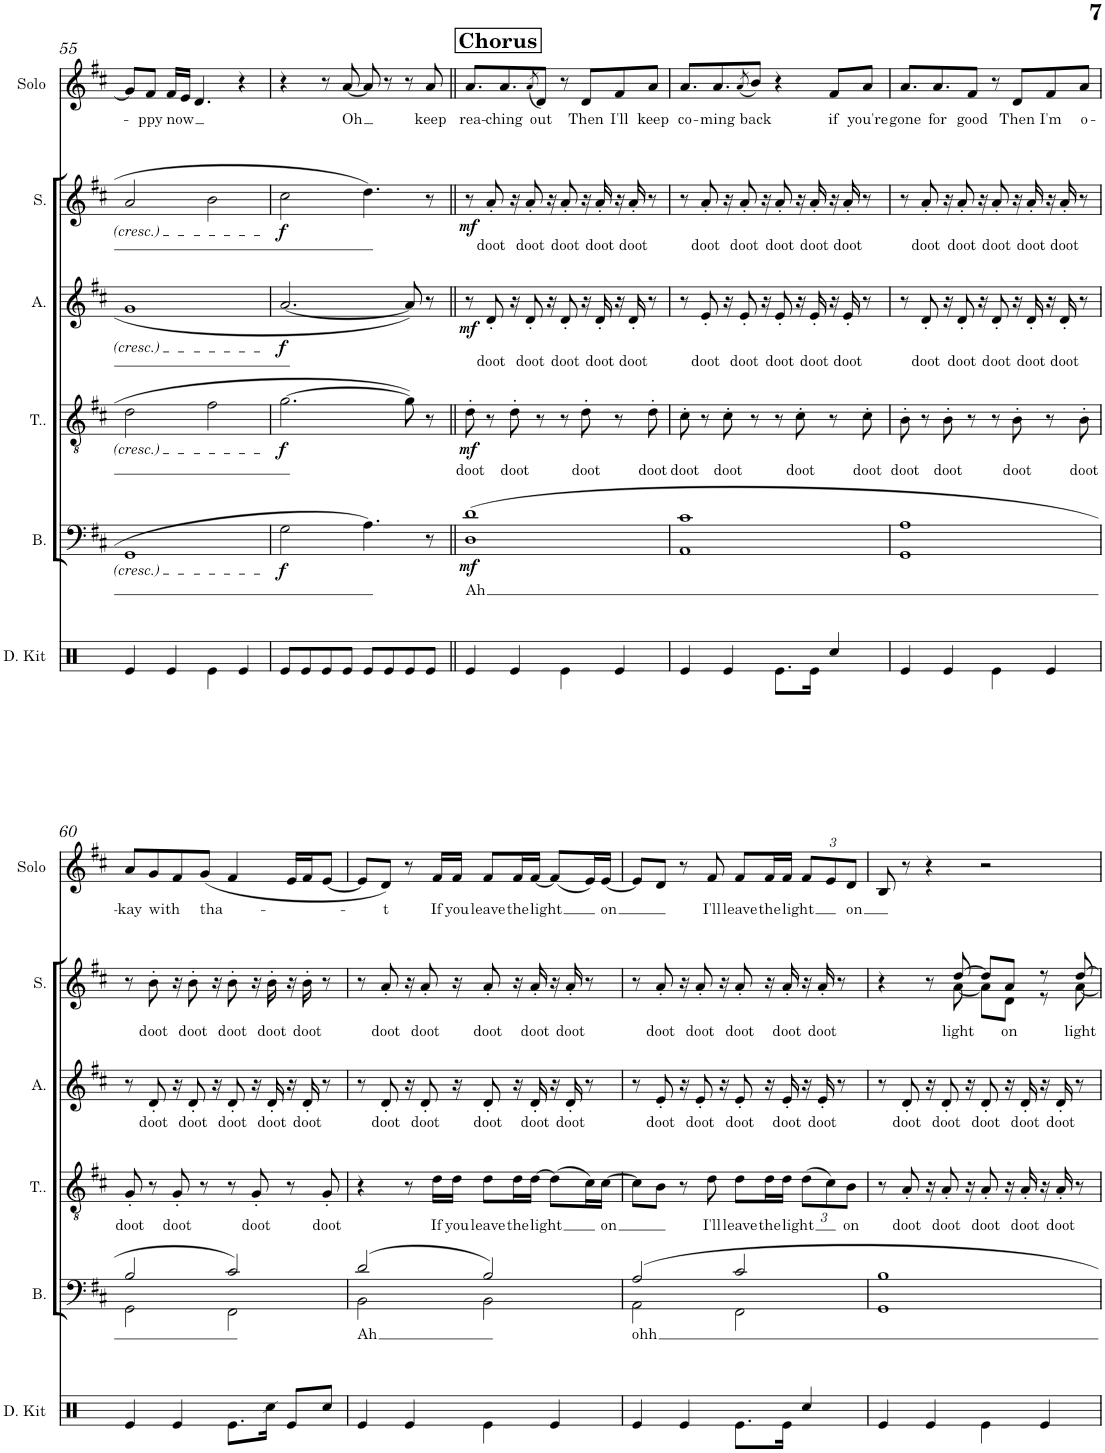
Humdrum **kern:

**kern	**kern	**text	**dynam	**kern	**text	**dynam	**kern	**text	**dynam	**kern	**text	**dynam	**kern	**text
*part6	*part5	*part5	*part5	*part4	*part4	*part4	*part3	*part3	*part3	*part2	*part2	*part2	*part1	*part1
*staff6	*staff5	*staff5	*staff5	*staff4	*staff4	*staff4	*staff3	*staff3	*staff3	*staff2	*staff2	*staff2	*staff1	*staff1
*I"Drum Kit	*I"Bass	*	*	*I"Tenor	*	*	*I"Alto	*	*	*I"Soprano	*	*	*I"Solo	*
*I'D. Kit	*I'B.	*	*	*I'T..	*	*	*I'A.	*	*	*I'S.	*	*	*I'Solo	*
!!LO:PB:g=z
*clefX	*clefF4	*	*	*clefGv2	*	*	*clefG2	*	*	*clefG2	*	*	*clefG2	*
*k[]	*k[f#c#]	*	*	*k[f#c#]	*	*	*k[f#c#]	*	*	*k[f#c#]	*	*	*k[f#c#]	*
*M4/4	*M4/4	*	*	*M4/4	*	*	*M4/4	*	*	*M4/4	*	*	*M4/4	*
=55	=55	=55	=55	=55	=55	=55	=55	=55	=55	=55	=55	=55	=55	=55
4Re/	1GG	.	.	2d\	.	.	1g	.	.	2a/	.	.	8g/L]	.
!	!	!	!	!	!	!	!	!	!	!	!	!	!	!LO:LY:b
.	.	.	.	.	.	.	.	.	.	.	.	.	8f#/J	-ppy
!	!	!	!	!	!	!	!	!	!	!	!	!	!	!LO:LY:b
4Re/	.	.	.	.	.	.	.	.	.	.	.	.	16f#/LL	now
.	.	.	.	.	.	.	.	.	.	.	.	.	16e/JJ	.
.	.	.	.	.	.	.	.	.	.	.	.	.	4.d/	.
4Re\	.	.	.	2f#\	.	.	.	.	.	2b\	.	.	.	.
4Re/	.	.	.	.	.	.	.	.	.	.	.	.	4r	.
=56	=56	=56	=56	=56	=56	=56	=56	=56	=56	=56	=56	=56	=56	=56
!	!	!	!LO:DY:b	!	!	!LO:DY:b	!	!	!LO:DY:b	!	!	!LO:DY:b	!	!
8Re/L	2G\	.	f	[2.g\	.	f	[2.a/	.	f	2cc#\	.	f	4r	.
8Re/	.	.	.	.	.	.	.	.	.	.	.	.	.	.
8Re/	.	.	.	.	.	.	.	.	.	.	.	.	8r	.
!	!	!	!	!	!	!	!	!	!	!	!	!	!	!LO:LY:b
8Re/J	.	.	.	.	.	.	.	.	.	.	.	.	[8a/	Oh
8Re/L	4.A\	.	.	.	.	.	.	.	.	4.dd\	.	.	8a/]	.
8Re/	.	.	.	.	.	.	.	.	.	.	.	.	8r	.
8Re/	.	.	.	8g\]	.	.	8a/]	.	.	.	.	.	8r	.
!	!	!	!	!	!	!	!	!	!	!	!	!	!	!LO:LY:b
8Re/J	8r	.	.	8r	.	.	8r	.	.	8r	.	.	8a/	keep
!!LO:REH:place=s1:a:B:cj:fs=14:t=Chorus
=57||	=57||	=57||	=57||	=57||	=57||	=57||	=57||	=57||	=57||	=57||	=57||	=57||	=57||	=57||
!	!	!LO:LY:b	!LO:DY:b	!	!LO:LY:b	!LO:DY:b	!	!	!LO:DY:b	!	!	!LO:DY:b	!	!LO:LY:b
4Re/	(1D 1d	Ah	mf	8d'\	doot	mf	8r	.	mf	8r	.	mf	8.a/L	rea-
!	!	!	!	!	!	!	!	!LO:LY:b	!	!	!LO:LY:b	!	!	!
.	.	.	.	8r	.	.	8d'/	doot	.	8a'/	doot	.	.	.
!	!	!	!	!	!	!	!	!	!	!	!	!	!	!LO:LY:b
.	.	.	.	.	.	.	.	.	.	.	.	.	8.a/	-ching
!	!	!	!	!	!LO:LY:b	!	!	!	!	!	!	!	!	!
4Re/	.	.	.	8d'\	doot	.	16r	.	.	16r	.	.	.	.
!	!	!	!	!	!	!	!	!LO:LY:b	!	!	!LO:LY:b	!	!	!
.	.	.	.	.	.	.	8d'/	doot	.	8a'/	doot	.	.	.
.	.	.	.	.	.	.	.	.	.	.	.	.	(8qa/	.
!	!	!	!	!	!	!	!	!	!	!	!	!	!	!LO:LY:b
.	.	.	.	8r	.	.	.	.	.	.	.	.	8d/J)	out
.	.	.	.	.	.	.	16r	.	.	16r	.	.	.	.
!	!	!	!	!	!	!	!	!LO:LY:b	!	!	!LO:LY:b	!	!	!
4Re\	.	.	.	8r	.	.	8d'/	doot	.	8a'/	doot	.	8r	.
!	!	!	!	!	!LO:LY:b	!	!	!	!	!	!	!	!	!LO:LY:b
.	.	.	.	8d'\	doot	.	16r	.	.	16r	.	.	8d/L	Then
!	!	!	!	!	!	!	!	!LO:LY:b	!	!	!LO:LY:b	!	!	!
.	.	.	.	.	.	.	16d'/	doot	.	16a'/	doot	.	.	.
!	!	!	!	!	!	!	!	!	!	!	!	!	!	!LO:LY:b
4Re/	.	.	.	8r	.	.	16r	.	.	16r	.	.	8f#/	I'll
!	!	!	!	!	!	!	!	!LO:LY:b	!	!	!LO:LY:b	!	!	!
.	.	.	.	.	.	.	16d'/	doot	.	16a'/	doot	.	.	.
!	!	!	!	!	!LO:LY:b	!	!	!	!	!	!	!	!	!LO:LY:b
.	.	.	.	8d'\	doot	.	8r	.	.	8r	.	.	8a/J	keep
=58	=58	=58	=58	=58	=58	=58	=58	=58	=58	=58	=58	=58	=58	=58
!	!	!	!	!	!LO:LY:b	!	!	!	!	!	!	!	!	!LO:LY:b
4Re/	1AA 1c#	.	.	8c#'\	doot	.	8r	.	.	8r	.	.	8.a/L	co-
!	!	!	!	!	!	!	!	!LO:LY:b	!	!	!LO:LY:b	!	!	!
.	.	.	.	8r	.	.	8e'/	doot	.	8a'/	doot	.	.	.
!	!	!	!	!	!	!	!	!	!	!	!	!	!	!LO:LY:b
.	.	.	.	.	.	.	.	.	.	.	.	.	8.a/	-ming
!	!	!	!	!	!LO:LY:b	!	!	!	!	!	!	!	!	!
4Re/	.	.	.	8c#'\	doot	.	16r	.	.	16r	.	.	.	.
!	!	!	!	!	!	!	!	!LO:LY:b	!	!	!LO:LY:b	!	!	!
.	.	.	.	.	.	.	8e'/	doot	.	8a'/	doot	.	.	.
.	.	.	.	.	.	.	.	.	.	.	.	.	(8qa/	.
!	!	!	!	!	!	!	!	!	!	!	!	!	!	!LO:LY:b
.	.	.	.	8r	.	.	.	.	.	.	.	.	8b/J)	back
.	.	.	.	.	.	.	16r	.	.	16r	.	.	.	.
!	!	!	!	!	!	!	!	!LO:LY:b	!	!	!LO:LY:b	!	!	!
8.Re\L	.	.	.	8r	.	.	8e'/	doot	.	8a'/	doot	.	4r	.
!	!	!	!	!	!LO:LY:b	!	!	!	!	!	!	!	!	!
.	.	.	.	8c#'\	doot	.	16r	.	.	16r	.	.	.	.
!	!	!	!	!	!	!	!	!LO:LY:b	!	!	!LO:LY:b	!	!	!
16Re\Jk	.	.	.	.	.	.	16e'/	doot	.	16a'/	doot	.	.	.
!	!	!	!	!	!	!	!	!	!	!	!	!	!	!LO:LY:b
4Rcc/	.	.	.	8r	.	.	16r	.	.	16r	.	.	8f#/L	if
!	!	!	!	!	!	!	!	!LO:LY:b	!	!	!LO:LY:b	!	!	!
.	.	.	.	.	.	.	16e'/	doot	.	16a'/	doot	.	.	.
!	!	!	!	!	!LO:LY:b	!	!	!	!	!	!	!	!	!LO:LY:b
.	.	.	.	8c#'\	doot	.	8r	.	.	8r	.	.	8a/J	you're
=59	=59	=59	=59	=59	=59	=59	=59	=59	=59	=59	=59	=59	=59	=59
!	!	!	!	!	!LO:LY:b	!	!	!	!	!	!	!	!	!LO:LY:b
4Re/	1GG 1A	.	.	8B'\	doot	.	8r	.	.	8r	.	.	8.a/L	gone
!	!	!	!	!	!	!	!	!LO:LY:b	!	!	!LO:LY:b	!	!	!
.	.	.	.	8r	.	.	8d'/	doot	.	8a'/	doot	.	.	.
!	!	!	!	!	!	!	!	!	!	!	!	!	!	!LO:LY:b
.	.	.	.	.	.	.	.	.	.	.	.	.	8.a/	for
!	!	!	!	!	!LO:LY:b	!	!	!	!	!	!	!	!	!
4Re/	.	.	.	8B'\	doot	.	16r	.	.	16r	.	.	.	.
!	!	!	!	!	!	!	!	!LO:LY:b	!	!	!LO:LY:b	!	!	!
.	.	.	.	.	.	.	8d'/	doot	.	8a'/	doot	.	.	.
!	!	!	!	!	!	!	!	!	!	!	!	!	!	!LO:LY:b
.	.	.	.	8r	.	.	.	.	.	.	.	.	8f#/J	good
.	.	.	.	.	.	.	16r	.	.	16r	.	.	.	.
!	!	!	!	!	!	!	!	!LO:LY:b	!	!	!LO:LY:b	!	!	!
4Re\	.	.	.	8r	.	.	8d'/	doot	.	8a'/	doot	.	8r	.
!	!	!	!	!	!LO:LY:b	!	!	!	!	!	!	!	!	!LO:LY:b
.	.	.	.	8B'\	doot	.	16r	.	.	16r	.	.	8d/L	Then
!	!	!	!	!	!	!	!	!LO:LY:b	!	!	!LO:LY:b	!	!	!
.	.	.	.	.	.	.	16d'/	doot	.	16a'/	doot	.	.	.
!	!	!	!	!	!	!	!	!	!	!	!	!	!	!LO:LY:b
4Re/	.	.	.	8r	.	.	16r	.	.	16r	.	.	8f#/	I'm
!	!	!	!	!	!	!	!	!LO:LY:b	!	!	!LO:LY:b	!	!	!
.	.	.	.	.	.	.	16d'/	doot	.	16a'/	doot	.	.	.
!	!	!	!	!	!LO:LY:b	!	!	!	!	!	!	!	!	!LO:LY:b
.	.	.	.	8B'\	doot	.	8r	.	.	8r	.	.	8a/J	o-
!!LO:LB:g=z
=60	=60	=60	=60	=60	=60	=60	=60	=60	=60	=60	=60	=60	=60	=60
*	*^	*	*	*	*	*	*	*	*	*	*	*	*	*
!	!	!	!	!	!	!LO:LY:b	!	!	!	!	!	!	!	!	!LO:LY:b
4Re/	2B/	2GG\	.	.	8G'/	doot	.	8r	.	.	8r	.	.	8a/L	-kay
!	!	!	!	!	!	!	!	!	!LO:LY:b	!	!	!LO:LY:b	!	!	!LO:LY:b
.	.	.	.	.	8r	.	.	8d'/	doot	.	8b'\	doot	.	8g/	with
!	!	!	!	!	!	!LO:LY:b	!	!	!	!	!	!	!	!	!
4Re/	.	.	.	.	8G'/	doot	.	16r	.	.	16r	.	.	8f#/	.
!	!	!	!	!	!	!	!	!	!LO:LY:b	!	!	!LO:LY:b	!	!	!
.	.	.	.	.	.	.	.	8d'/	doot	.	8b'\	doot	.	.	.
!	!	!	!	!	!	!	!	!	!	!	!	!	!	!	!LO:LY:b
.	.	.	.	.	8r	.	.	.	.	.	.	.	.	(8g/J	tha-
.	.	.	.	.	.	.	.	16r	.	.	16r	.	.	.	.
!	!	!	!	!	!	!	!	!	!LO:LY:b	!	!	!LO:LY:b	!	!	!
8.Re\L	2c#/)	2FF#\	.	.	8r	.	.	8d'/	doot	.	8b'\	doot	.	4f#/	.
!	!	!	!	!	!	!LO:LY:b	!	!	!	!	!	!	!	!	!
.	.	.	.	.	8G'/	doot	.	16r	.	.	16r	.	.	.	.
!	!	!	!	!	!	!	!	!	!LO:LY:b	!	!	!LO:LY:b	!	!	!
16Rcc\Jk	.	.	.	.	.	.	.	16d'/	doot	.	16b'\	doot	.	.	.
8Re/L	.	.	.	.	8r	.	.	16r	.	.	16r	.	.	16e/LL	.
!	!	!	!	!	!	!	!	!	!LO:LY:b	!	!	!LO:LY:b	!	!	!
.	.	.	.	.	.	.	.	16d'/	doot	.	16b'\	doot	.	16f#/J	.
!	!	!	!	!	!	!LO:LY:b	!	!	!	!	!	!	!	!	!
8Rcc/J	.	.	.	.	8G'/	doot	.	8r	.	.	8r	.	.	[8e/J	.
=61	=61	=61	=61	=61	=61	=61	=61	=61	=61	=61	=61	=61	=61	=61	=61
!	!	!	!LO:LY:b	!	!	!	!	!	!	!	!	!	!	!	!
4Re/	(2d/	2BB\	Ah	.	4r	.	.	8r	.	.	8r	.	.	8e/L]	.
!	!	!	!	!	!	!	!	!	!LO:LY:b	!	!	!LO:LY:b	!	!	!LO:LY:b
.	.	.	.	.	.	.	.	8d'/	doot	.	8a'/	doot	.	8d/J)	-t
4Re/	.	.	.	.	8r	.	.	16r	.	.	16r	.	.	8r	.
!	!	!	!	!	!	!	!	!	!LO:LY:b	!	!	!LO:LY:b	!	!	!
.	.	.	.	.	.	.	.	8d'/	doot	.	8a'/	doot	.	.	.
!	!	!	!	!	!	!LO:LY:b	!	!	!	!	!	!	!	!	!LO:LY:b
.	.	.	.	.	16d\LL	If	.	.	.	.	.	.	.	16f#/LL	If
!	!	!	!	!	!	!LO:LY:b	!	!	!	!	!	!	!	!	!LO:LY:b
.	.	.	.	.	16d\JJ	you	.	16r	.	.	16r	.	.	16f#/JJ	you
!	!	!	!	!	!	!LO:LY:b	!	!	!LO:LY:b	!	!	!LO:LY:b	!	!	!LO:LY:b
4Re\	2B/)	2BB\	.	.	8d\L	leave	.	8d'/	doot	.	8a'/	doot	.	8f#/L	leave
!	!	!	!	!	!	!LO:LY:b	!	!	!	!	!	!	!	!	!LO:LY:b
.	.	.	.	.	16d\L	the	.	16r	.	.	16r	.	.	16f#/L	the
!	!	!	!	!	!	!LO:LY:b	!	!	!LO:LY:b	!	!	!LO:LY:b	!	!	!LO:LY:b
.	.	.	.	.	[16d\JJ	light	.	16d'/	doot	.	16a'/	doot	.	[16f#/JJ	light
4Re/	.	.	.	.	(8d\L]	.	.	16r	.	.	16r	.	.	(8f#/L]	.
!	!	!	!	!	!	!	!	!	!LO:LY:b	!	!	!LO:LY:b	!	!	!
.	.	.	.	.	.	.	.	16d'/	doot	.	16a'/	doot	.	.	.
.	.	.	.	.	16c#\L)	.	.	8r	.	.	8r	.	.	16e/L)	.
!	!	!	!	!	!	!LO:LY:b	!	!	!	!	!	!	!	!	!LO:LY:b
.	.	.	.	.	[16c#\JJ	on	.	.	.	.	.	.	.	[16e/JJ	on
=62	=62	=62	=62	=62	=62	=62	=62	=62	=62	=62	=62	=62	=62	=62	=62
!	!	!	!LO:LY:b	!	!	!	!	!	!	!	!	!	!	!	!
4Re/	2A/	2AA\	ohh	.	8c#\L]	.	.	8r	.	.	8r	.	.	8e/L]	.
!	!	!	!	!	!	!	!	!	!LO:LY:b	!	!	!LO:LY:b	!	!	!
.	.	.	.	.	8B\J	.	.	8e'/	doot	.	8a'/	doot	.	8d/J	.
4Re/	.	.	.	.	8r	.	.	16r	.	.	16r	.	.	8r	.
!	!	!	!	!	!	!	!	!	!LO:LY:b	!	!	!LO:LY:b	!	!	!
.	.	.	.	.	.	.	.	8e'/	doot	.	8a'/	doot	.	.	.
!	!	!	!	!	!	!LO:LY:b	!	!	!	!	!	!	!	!	!LO:LY:b
.	.	.	.	.	8d\	I'll	.	.	.	.	.	.	.	8f#/	I'll
.	.	.	.	.	.	.	.	16r	.	.	16r	.	.	.	.
!	!	!	!	!	!	!LO:LY:b	!	!	!LO:LY:b	!	!	!LO:LY:b	!	!	!LO:LY:b
8.Re\L	2c#/	2FF#\	.	.	8d\L	leave	.	8e'/	doot	.	8a'/	doot	.	8f#/L	leave
!	!	!	!	!	!	!LO:LY:b	!	!	!	!	!	!	!	!	!LO:LY:b
.	.	.	.	.	16d\L	the	.	16r	.	.	16r	.	.	16f#/L	the
!	!	!	!	!	!	!LO:LY:b	!	!	!LO:LY:b	!	!	!LO:LY:b	!	!	!LO:LY:b
16Re\Jk	.	.	.	.	16d\JJ	light	.	16e'/	doot	.	16a'/	doot	.	16f#/JJ	light
*	*	*	*	*	*Xbrackettup	*	*	*	*	*	*	*	*	*Xbrackettup	*
4Rcc/	.	.	.	.	(12d\L	.	.	16r	.	.	16r	.	.	12f#/L	.
!	!	!	!	!	!	!	!	!	!LO:LY:b	!	!	!LO:LY:b	!	!	!
.	.	.	.	.	.	.	.	16e'/	doot	.	16a'/	doot	.	.	.
.	.	.	.	.	12c#\)	.	.	.	.	.	.	.	.	12e/	.
.	.	.	.	.	.	.	.	8r	.	.	8r	.	.	.	.
!	!	!	!	!	!	!LO:LY:b	!	!	!	!	!	!	!	!	!LO:LY:b
.	.	.	.	.	12B\J	on	.	.	.	.	.	.	.	12d/J	on
=63	=63	=63	=63	=63	=63	=63	=63	=63	=63	=63	=63	=63	=63	=63	=63
*	*	*	*	*	*	*	*	*	*	*	*^	*	*	*	*
4Re/	1B	1GG	.	.	8r	.	.	8r	.	.	4r	4.ryy	.	.	8B/	.
!	!	!	!	!	!	!LO:LY:b	!	!	!LO:LY:b	!	!	!	!	!	!	!
.	.	.	.	.	8A'/	doot	.	8d'/	doot	.	.	.	.	.	8r	.
4Re/	.	.	.	.	16r	.	.	16r	.	.	8r	.	.	.	4r	.
!	!	!	!	!	!	!LO:LY:b	!	!	!LO:LY:b	!	!	!	!	!	!	!
.	.	.	.	.	8A'/	doot	.	8d'/	doot	.	.	.	.	.	.	.
!	!	!	!	!	!	!	!	!	!	!	!	!	!LO:LY:b	!	!	!
.	.	.	.	.	.	.	.	.	.	.	[8dd/	[8a\	light	.	.	.
.	.	.	.	.	16r	.	.	16r	.	.	.	.	.	.	.	.
!	!	!	!	!	!	!LO:LY:b	!	!	!LO:LY:b	!	!	!	!	!	!	!
4Re\	.	.	.	.	8A'/	doot	.	8d'/	doot	.	8dd/L]	8a\L]	.	.	2r	.
!	!	!	!	!	!	!	!	!	!	!	!	!	!LO:LY:b	!	!	!
.	.	.	.	.	16r	.	.	16r	.	.	8a/J	8d\J	on	.	.	.
!	!	!	!	!	!	!LO:LY:b	!	!	!LO:LY:b	!	!	!	!	!	!	!
.	.	.	.	.	16A'/	doot	.	16d'/	doot	.	.	.	.	.	.	.
4Re/	.	.	.	.	16r	.	.	16r	.	.	8r	8r	.	.	.	.
!	!	!	!	!	!	!LO:LY:b	!	!	!LO:LY:b	!	!	!	!	!	!	!
.	.	.	.	.	16A'/	doot	.	16d'/	doot	.	.	.	.	.	.	.
!	!	!	!	!	!	!	!	!	!	!	!	!	!LO:LY:b	!	!	!
.	.	.	.	.	8r	.	.	8r	.	.	[8dd/	[8a\	light	.	.	.
*	*v	*v	*	*	*	*	*	*	*	*	*v	*v	*	*	*	*
=	=	=	=	=	=	=	=	=	=	=	=	=	=	=
*-	*-	*-	*-	*-	*-	*-	*-	*-	*-	*-	*-	*-	*-	*-
